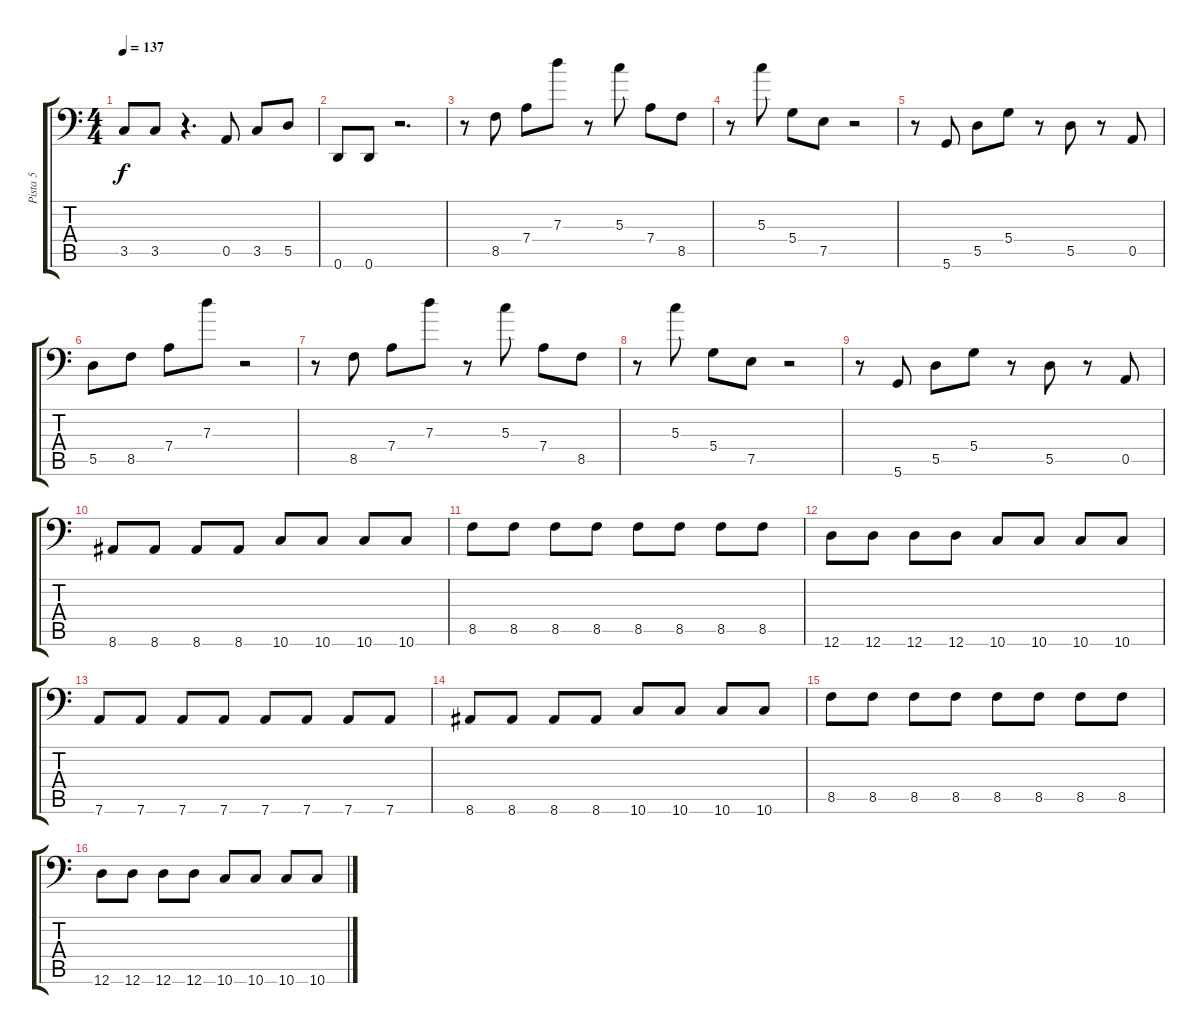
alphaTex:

\track ("Pista 5" "Pista 5") {instrument acousticbass}
\staff {score tabs}
\tuning (E4 B3 G3 D2 A1 D1) {hide}
\ts (4 4)
\tempo 137
\clef f4
\ks c
3.5.8{dy f} 3.5.8 r.4{d} 0.5.8 3.5.8 5.5.8 |
0.6.8 0.6.8 r.2{d} |
r.8{volume 14 instrument acousticbass} 8.5.8 7.4.8 7.3.8 r.8 5.3.8 7.4.8 8.5.8 |
r.8 5.3.8 5.4.8 7.5.8 r.2 |
r.8 5.6.8 5.5.8 5.4.8 r.8 5.5.8 r.8 0.5.8 |
5.5.8 8.5.8 7.4.8 7.3.8 r.2 |
r.8 8.5.8 7.4.8 7.3.8 r.8 5.3.8 7.4.8 8.5.8 |
r.8 5.3.8 5.4.8 7.5.8 r.2 |
r.8 5.6.8 5.5.8 5.4.8 r.8 5.5.8 r.8 0.5.8 |
8.6.8 8.6.8 8.6.8 8.6.8 10.6.8 10.6.8 10.6.8 10.6.8 |
8.5.8 8.5.8 8.5.8 8.5.8 8.5.8 8.5.8 8.5.8 8.5.8 |
12.6.8 12.6.8 12.6.8 12.6.8 10.6.8 10.6.8 10.6.8 10.6.8 |
7.6.8 7.6.8 7.6.8 7.6.8 7.6.8 7.6.8 7.6.8 7.6.8 |
8.6.8 8.6.8 8.6.8 8.6.8 10.6.8 10.6.8 10.6.8 10.6.8 |
8.5.8 8.5.8 8.5.8 8.5.8 8.5.8 8.5.8 8.5.8 8.5.8 |
12.6.8 12.6.8 12.6.8 12.6.8 10.6.8 10.6.8 10.6.8 10.6.8
